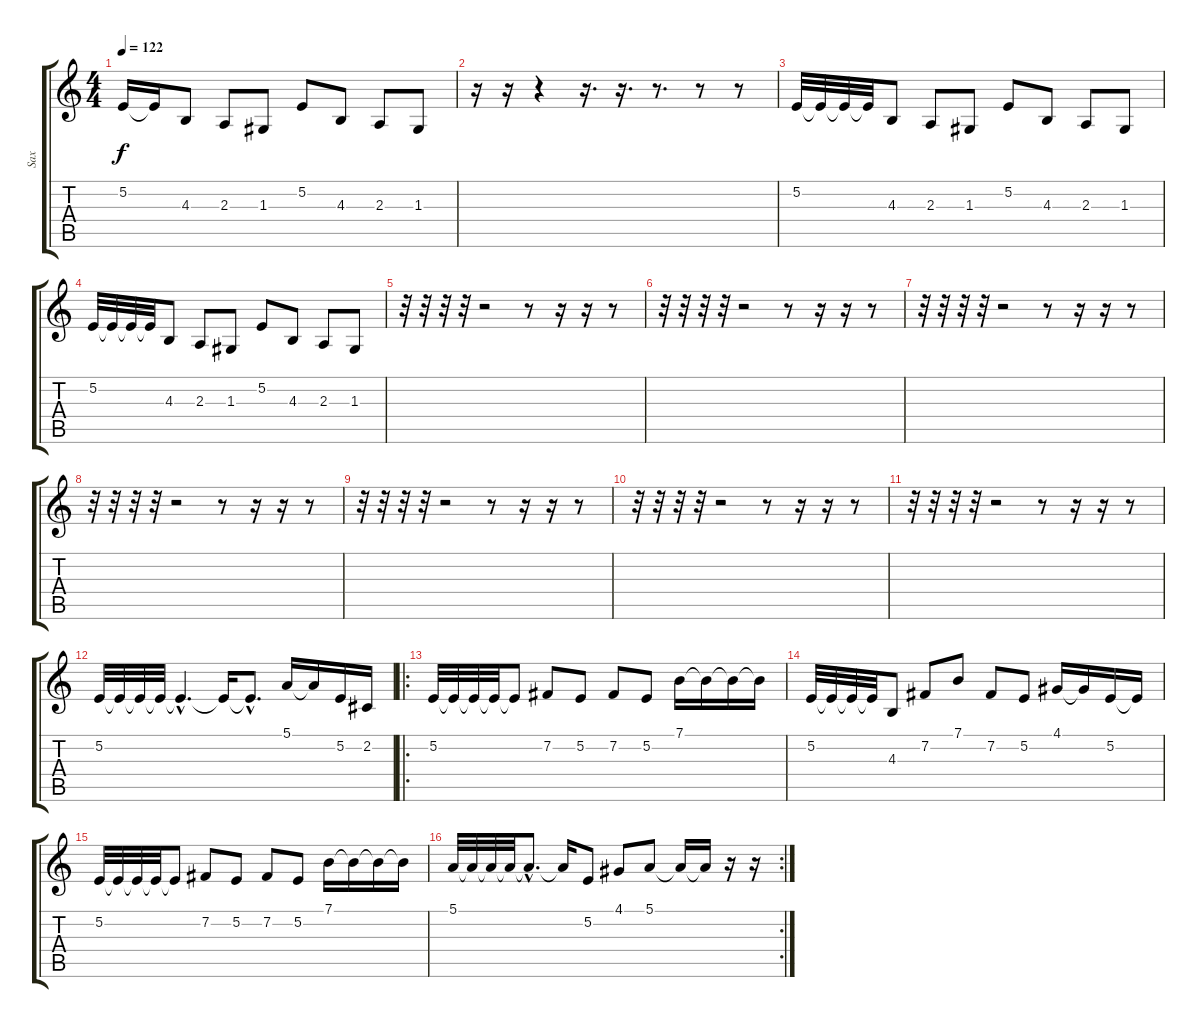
\track ("Sax" "Sax") {instrument altosax}
\staff {score tabs}
\tuning (E4 B3 G3 D3 A2 E2) {hide}
\ts (4 4)
\tempo 122
\clef g2
\ks c
5.2.16{dy f} 5.2{t}.16 4.3.8 2.3.8 1.3.8 5.2.8 4.3.8 2.3.8 1.3.8 |
r.16 r.16 r.4 r.16{d} r.16{d} r.8{d} r.8 r.8 |
5.2.32 5.2{t}.32 5.2{t}.32 5.2{t}.32 4.3.8 2.3.8 1.3.8 5.2.8 4.3.8 2.3.8 1.3.8 |
5.2.32 5.2{t}.32 5.2{t}.32 5.2{t}.32 4.3.8 2.3.8 1.3.8 5.2.8 4.3.8 2.3.8 1.3.8 |
r.32 r.32 r.32 r.32 r.2 r.8 r.16 r.16 r.8 |
r.32 r.32 r.32 r.32 r.2 r.8 r.16 r.16 r.8 |
r.32 r.32 r.32 r.32 r.2 r.8 r.16 r.16 r.8 |
r.32 r.32 r.32 r.32 r.2 r.8 r.16 r.16 r.8 |
r.32 r.32 r.32 r.32 r.2 r.8 r.16 r.16 r.8 |
r.32 r.32 r.32 r.32 r.2 r.8 r.16 r.16 r.8 |
r.32 r.32 r.32 r.32 r.2 r.8 r.16 r.16 r.8 |
5.2.32 5.2{t}.32 5.2{t}.32 5.2{t}.32 5.2{hac t}.4{d} 5.2{t}.16 5.2{hac t}.8{d} 5.1.16 5.1{t}.16 5.2.16 2.2.16 |
\ro
5.2.32 5.2{t}.32 5.2{t}.32 5.2{t}.32 5.2{t}.8 7.2.8 5.2.8 7.2.8 5.2.8 7.1.16 7.1{t}.16 7.1{t}.16 7.1{t}.16 |
5.2.32 5.2{t}.32 5.2{t}.32 5.2{t}.32 4.3.8 7.2.8 7.1.8 7.2.8 5.2.8 4.1.16 4.1{t}.16 5.2.16 5.2{t}.16 |
5.2.32 5.2{t}.32 5.2{t}.32 5.2{t}.32 5.2{t}.8 7.2.8 5.2.8 7.2.8 5.2.8 7.1.16 7.1{t}.16 7.1{t}.16 7.1{t}.16 |
\rc 2
5.1.32 5.1{t}.32 5.1{t}.32 5.1{t}.32 5.1{hac t}.8{d} 5.1{t}.16 5.2.8 4.1.8 5.1.8 5.1{t}.16 5.1{t}.16 r.16 r.16
